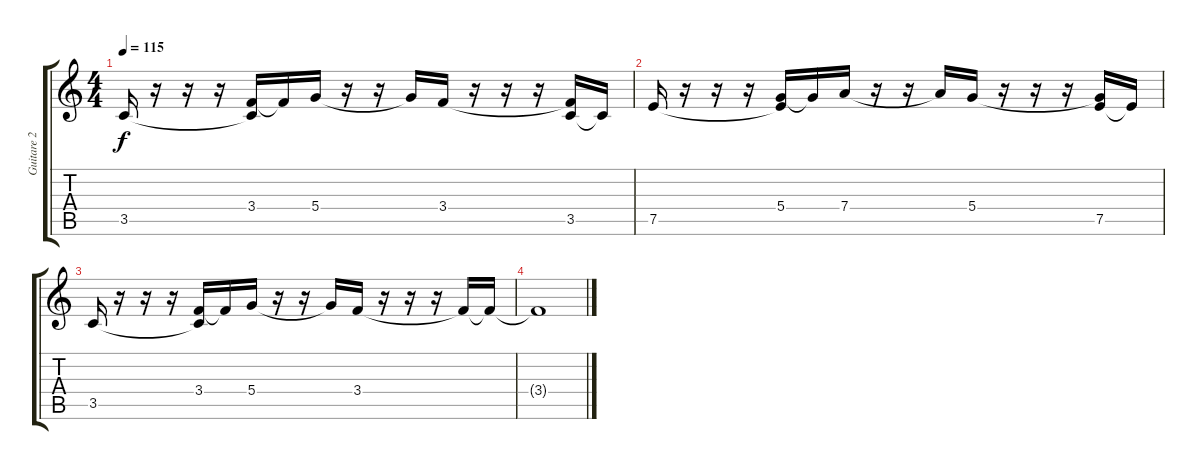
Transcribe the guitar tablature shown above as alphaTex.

\track ("Guitare 2" "Guitare 2") {instrument electricguitarclean}
\staff {score tabs}
\tuning (E4 B3 G3 D3 A2 E2) {hide}
\ts (4 4)
\tempo 115
\clef g2
\ks c
3.5.16{dy f} r.16 r.16 r.16 (3.4 3.5{t}).16 3.4{t}.16 5.4.16 r.16 r.16 5.4{t}.16 3.4.16 r.16 r.16 r.16 (3.4{t} 3.5).16 3.5{t}.16 |
7.5.16 r.16 r.16 r.16 (5.4 7.5{t}).16 5.4{t}.16 7.4.16 r.16 r.16 7.4{t}.16 5.4.16 r.16 r.16 r.16 (5.4{t} 7.5).16 7.5{t}.16 |
3.5.16 r.16 r.16 r.16 (3.4 3.5{t}).16 3.4{t}.16 5.4.16 r.16 r.16 5.4{t}.16 3.4.16 r.16 r.16 r.16 3.4{t}.16 3.4{t}.16 |
3.4{t}.1
